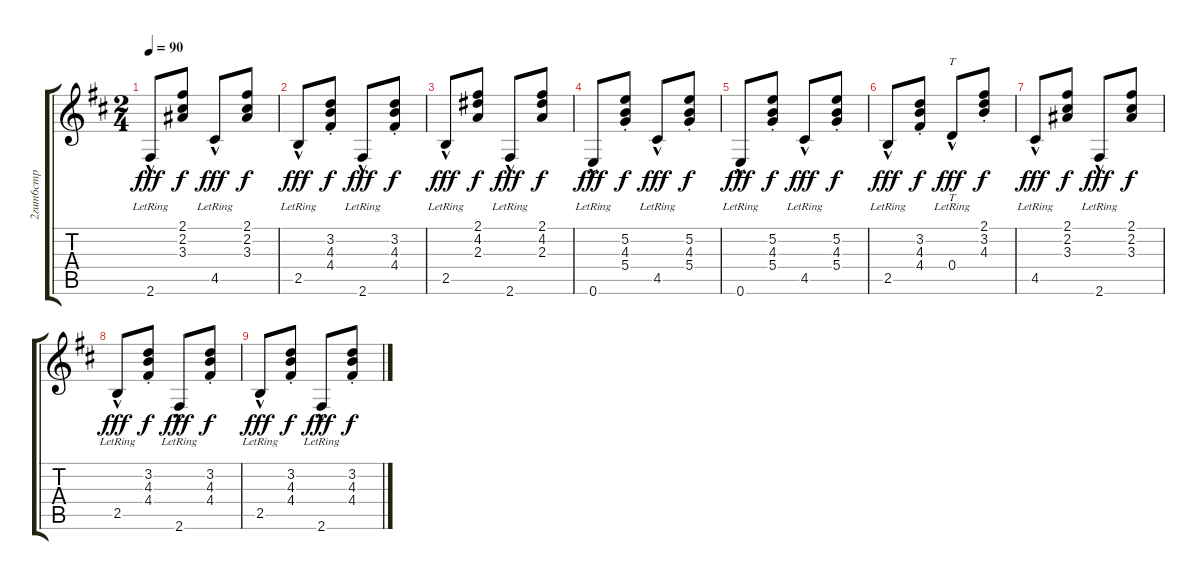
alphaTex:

\track ("2гит6стр" "2гит6стр") {instrument acousticguitarnylon}
\staff {score tabs}
\tuning (E4 B3 G3 D3 A2 E2) {hide}
\ts (2 4)
\tempo 90
\clef g2
\ks bminor
2.6{hac lr}.8{dy fff} (2.1 2.2 3.3).8{dy f} 4.5{hac lr}.8{dy fff} (2.1 2.2 3.3).8{dy f} |
2.5{hac lr}.8{dy fff} (3.2{st} 4.3{st} 4.4{st}).8{dy f} 2.6{hac lr}.8{dy fff} (3.2{st} 4.3{st} 4.4{st}).8{dy f} |
2.5{hac lr}.8{dy fff} (2.1 4.2 2.3).8{dy f} 2.6{hac lr}.8{dy fff} (2.1 4.2 2.3).8{dy f} |
0.6{hac lr}.8{dy fff} (5.2{st} 4.3{st} 5.4{st}).8{dy f} 4.5{hac lr}.8{dy fff} (5.2{st} 4.3{st} 5.4{st}).8{dy f} |
0.6{hac lr}.8{dy fff} (5.2{st} 4.3{st} 5.4{st}).8{dy f} 4.5{hac lr}.8{dy fff} (5.2{st} 4.3{st} 5.4{st}).8{dy f} |
2.5{hac lr}.8{dy fff} (3.2{st} 4.3{st} 4.4{st}).8{dy f} 0.4{hac lr}.8{tt dy fff} (2.1 3.2{st} 4.3{st}).8{dy f} |
4.5{hac lr}.8{dy fff} (2.1 2.2 3.3).8{dy f} 2.6{hac lr}.8{dy fff} (2.1 2.2 3.3).8{dy f} |
2.5{hac lr}.8{dy fff} (3.2{st} 4.3{st} 4.4{st}).8{dy f} 2.6{hac lr}.8{dy fff} (3.2{st} 4.3{st} 4.4{st}).8{dy f} |
2.5{hac lr}.8{dy fff} (3.2{st} 4.3{st} 4.4{st}).8{dy f} 2.6{hac lr}.8{dy fff} (3.2{st} 4.3{st} 4.4{st}).8{dy f}
